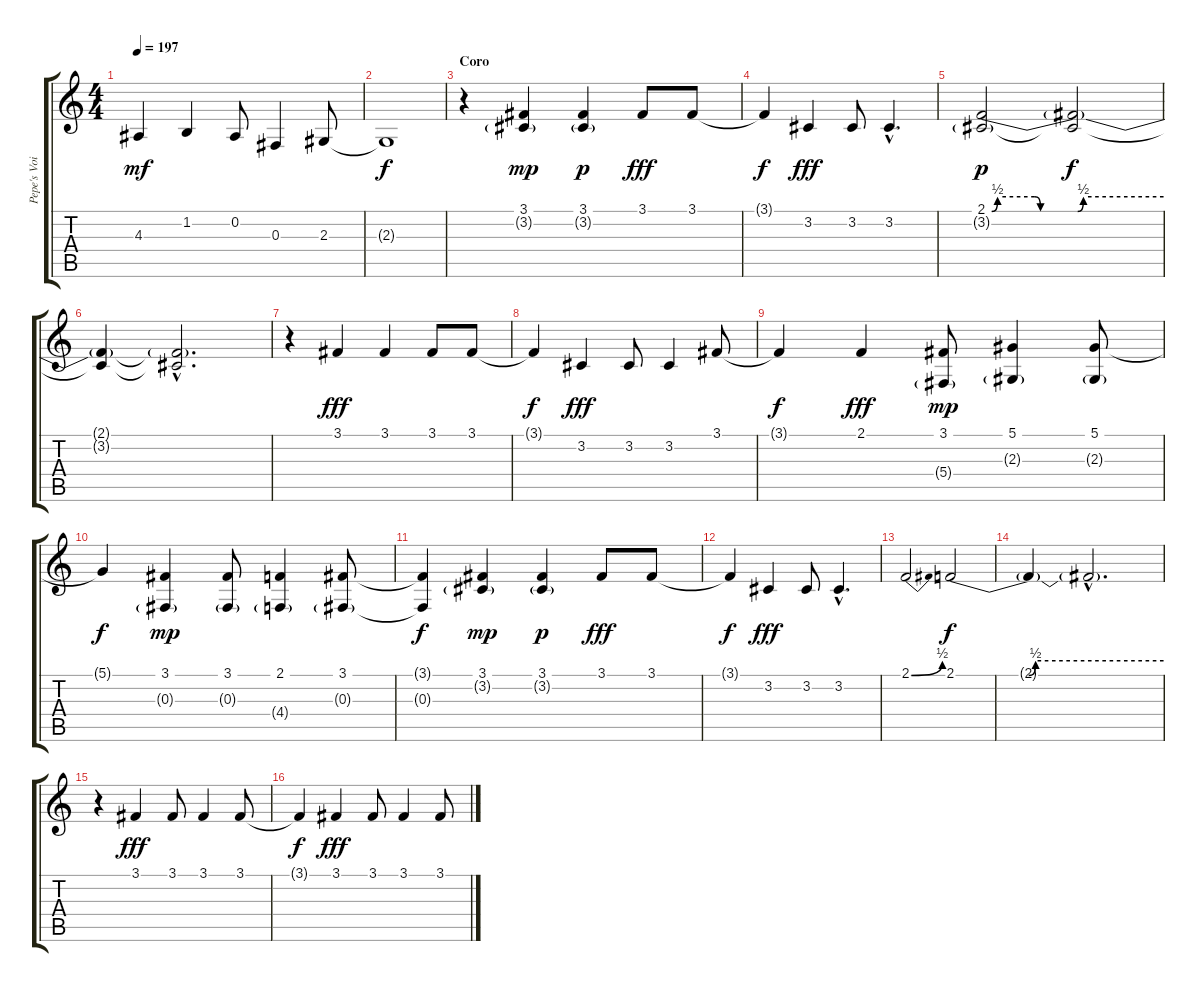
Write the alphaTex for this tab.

\track ("Pepe's Voice" "Pepe's Voi") {instrument altosax}
\staff {score tabs}
\tuning (Eb4 Bb3 Gb3 Db3 Ab2 Eb2) {hide}
\ts (4 4)
\tempo 197
\clef g2
\ks c
4.3.4{dy mf} 1.2.4 0.2.8 0.3.4 2.3.8 |
2.3{t}.1{dy f} |
\section ("" "Coro")
r.4 (3.1 3.2{g}).4{dy mp} (3.1 3.2{g}).4{dy p} 3.1.8{dy fff} 3.1.8 |
3.1{t}.4{dy f} 3.2.4{dy fff} 3.2.8 3.2{hac}.4{d} |
(2.1{be (custom 0 0 2 2 15 2 17 0 30 0 32 2 60 2)} 3.2{g}).2{dy p} (2.1{t} 3.2{t}).2{dy f} |
(2.1{t} 3.2{t}).4 (2.1{hac t} 3.2{hac t}).2{d} |
r.4 3.1.4{dy fff} 3.1.4 3.1.8 3.1.8 |
3.1{t}.4{dy f} 3.2.4{dy fff} 3.2.8 3.2.4 3.1.8 |
3.1{t}.4{dy f} 2.1.4{dy fff} (3.1 5.4{g}).8{dy mp} (5.1 2.3{g}).4 (5.1 2.3{g}).8 |
5.1{t}.4{dy f} (3.1 0.3{g}).4{dy mp} (3.1 0.3{g}).8 (2.1 4.4{g}).4 (3.1 0.3{g}).8 |
(3.1{t} 0.3{t}).4{dy f} (3.1 3.2{g}).4{dy mp} (3.1 3.2{g}).4{dy p} 3.1.8{dy fff} 3.1.8 |
3.1{t}.4{dy f} 3.2.4{dy fff} 3.2.8 3.2{hac}.4{d} |
2.1{be (bend 0 0 60 2)}.2 2.1{be (custom 0 0 15 0 21 0 23 2 60 2)}.2{dy f} |
2.1{t}.4 2.1{hac t}.2{d} |
r.4 3.1.4{dy fff} 3.1.8 3.1.4 3.1.8 |
3.1{t}.4{dy f} 3.1.4{dy fff} 3.1.8 3.1.4 3.1.8
